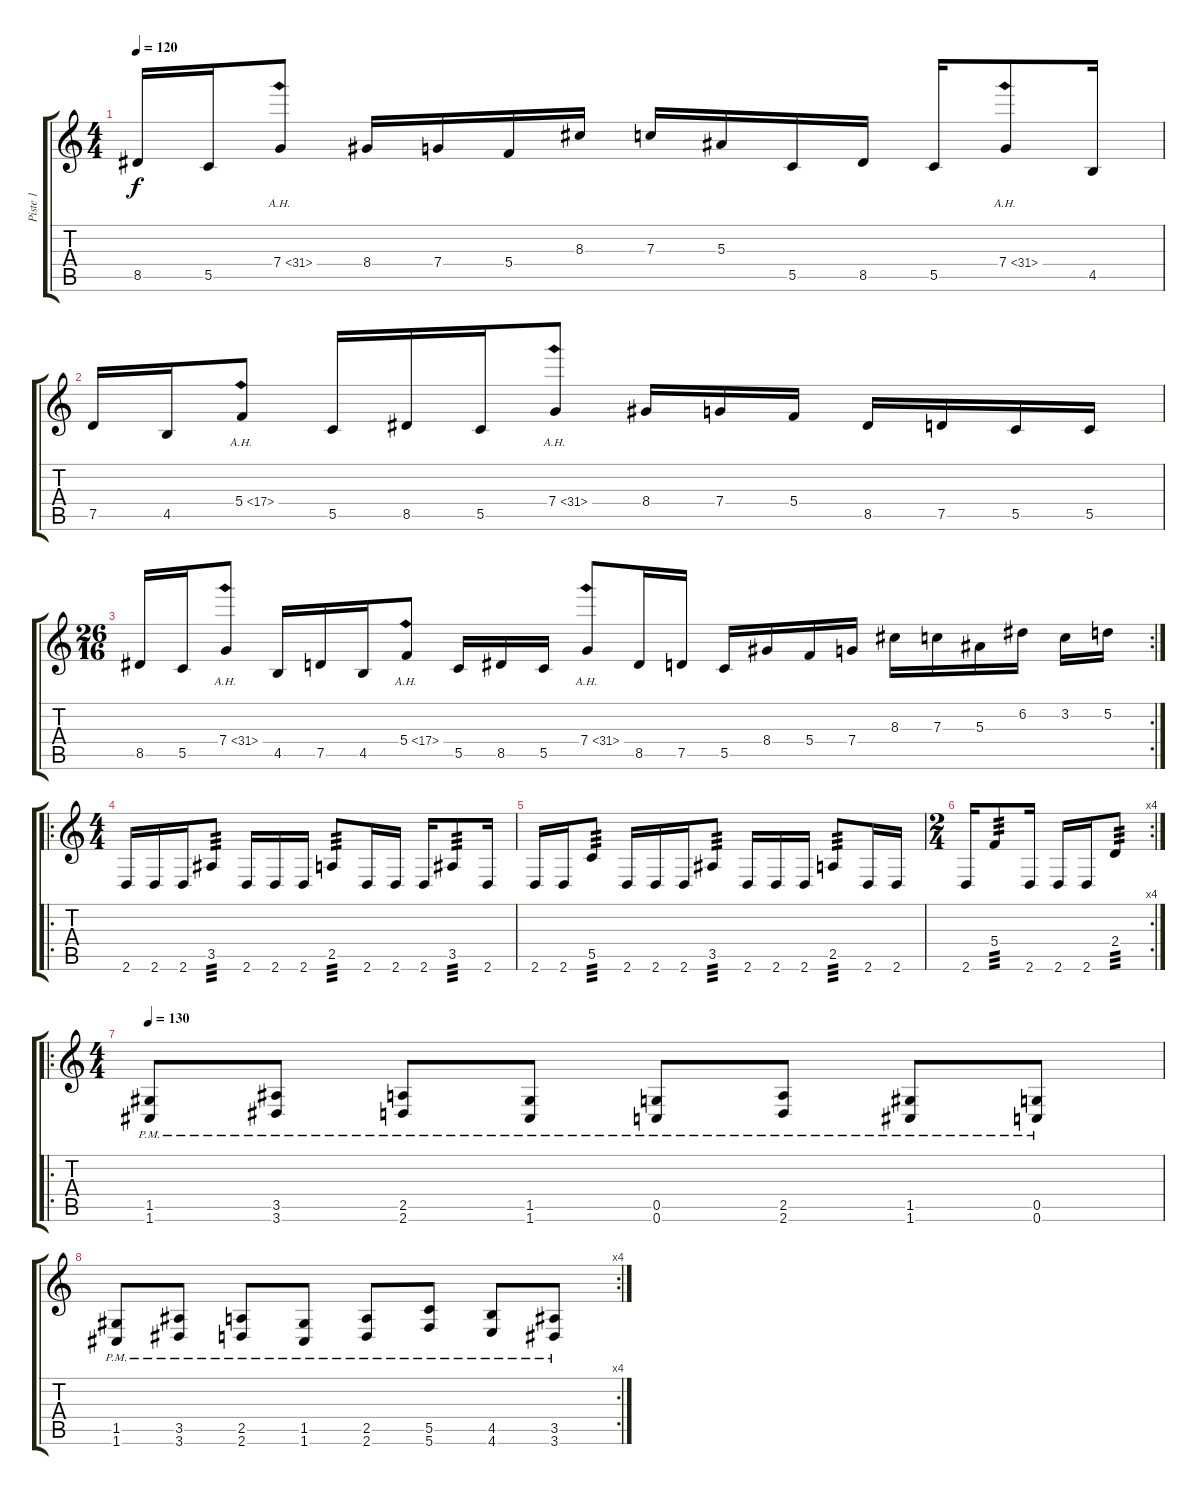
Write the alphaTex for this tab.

\track ("Piste 1" "Piste 1") {instrument distortionguitar}
\staff {score tabs}
\tuning (D4 A3 F3 C3 G2 C2) {hide}
\ts (4 4)
\tempo 120
\clef g2
\ks c
8.5.16{dy f} 5.5.16 7.4{ah 24}.8 8.4.16 7.4.16 5.4.16 8.3.16 7.3.16 5.3.16 5.5.16 8.5.16 5.5.16 7.4{ah 24}.8 4.5.16 |
7.5.16 4.5.16 5.4{ah 12}.8 5.5.16 8.5.16 5.5.16 7.4{ah 24}.8 8.4.16 7.4.16 5.4.16 8.5.16 7.5.16 5.5.16 5.5.16 |
\rc 2
\ts (26 16)
8.5.16 5.5.16 7.4{ah 24}.8 4.5.16 7.5.16 4.5.16 5.4{ah 12}.8 5.5.16 8.5.16 5.5.16 7.4{ah 24}.8 8.5.16 7.5.16 5.5.16 8.4.16 5.4.16 7.4.16 8.3.16 7.3.16 5.3.16 6.2.16 3.2.16 5.2.16 |
\ro
\ts (4 4)
2.6.16 2.6.16 2.6.16 3.5.8{tp 3} 2.6.16 2.6.16 2.6.16 2.5.8{tp 3} 2.6.16 2.6.16 2.6.16 3.5.8{tp 3} 2.6.16 |
2.6.16 2.6.16 5.5.8{tp 3} 2.6.16 2.6.16 2.6.16 3.5.8{tp 3} 2.6.16 2.6.16 2.6.16 2.5.8{tp 3} 2.6.16 2.6.16 |
\rc 4
\ts (2 4)
2.6.16 5.4.8{tp 3} 2.6.16 2.6.16 2.6.16 2.4.8{tp 3} |
\ro
\ts (4 4)
\tempo 130
(1.5{pm} 1.6{pm}).8 (3.5{pm} 3.6{pm}).8 (2.5{pm} 2.6{pm}).8 (1.5{pm} 1.6{pm}).8 (0.5{pm} 0.6{pm}).8 (2.5{pm} 2.6{pm}).8 (1.5{pm} 1.6{pm}).8 (0.5{pm} 0.6{pm}).8 |
\rc 4
(1.5{pm} 1.6{pm}).8 (3.5{pm} 3.6{pm}).8 (2.5{pm} 2.6{pm}).8 (1.5{pm} 1.6{pm}).8 (2.5{pm} 2.6{pm}).8 (5.5{pm} 5.6{pm}).8 (4.5{pm} 4.6{pm}).8 (3.5{pm} 3.6{pm}).8
